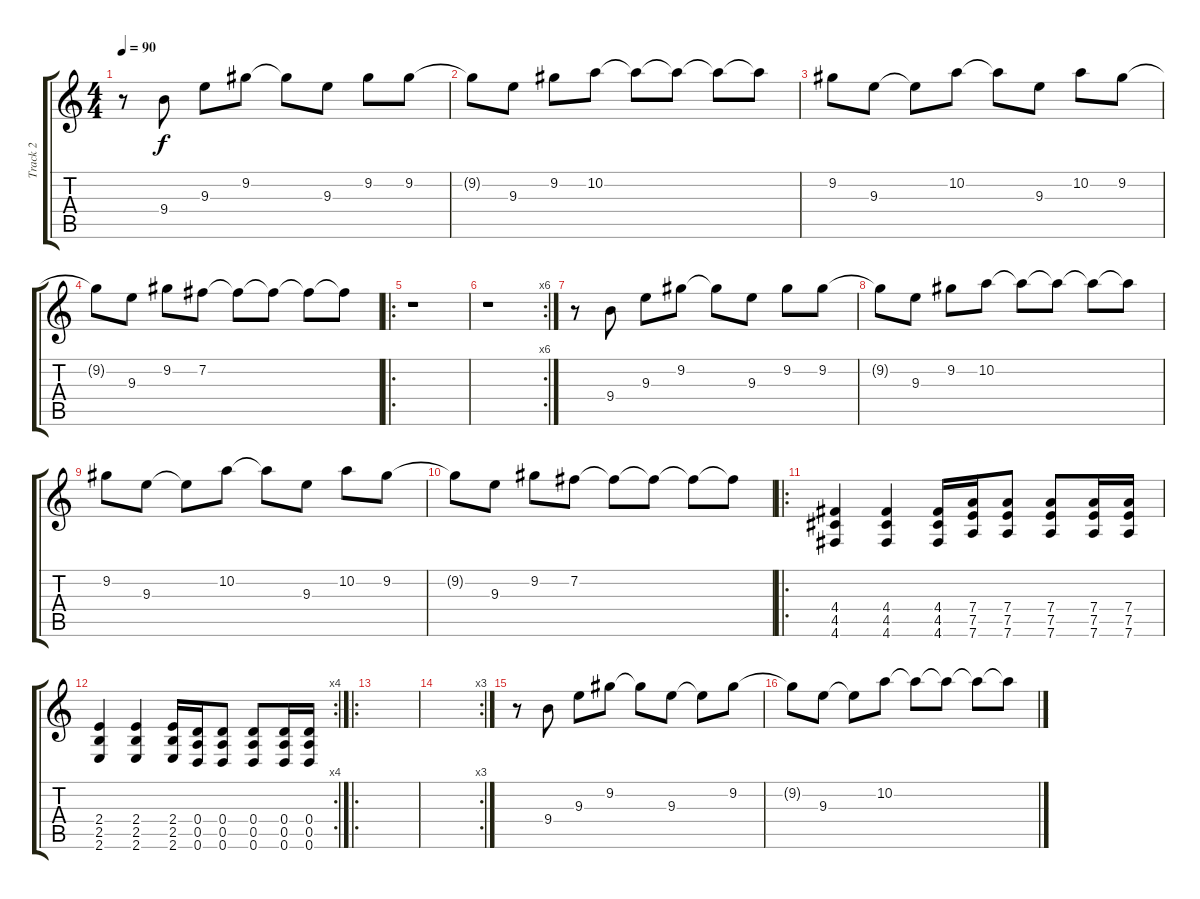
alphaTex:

\track ("Track 2" "Track 2") {instrument distortionguitar}
\staff {score tabs}
\tuning (E4 B3 G3 D3 A2 D2) {hide}
\ts (4 4)
\tempo 90
\clef g2
\ks c
r.8{dy f volume 8 instrument distortionguitar} 9.4.8 9.3.8 9.2.8 9.2{t}.8 9.3.8 9.2.8 9.2.8 |
9.2{t}.8 9.3.8 9.2.8 10.2.8 10.2{t}.8 10.2{t}.8 10.2{t}.8 10.2{t}.8 |
9.2.8 9.3.8 9.3{t}.8 10.2.8 10.2{t}.8 9.3.8 10.2.8 9.2.8 |
9.2{t}.8 9.3.8 9.2.8 7.2.8 7.2{t}.8 7.2{t}.8 7.2{t}.8 7.2{t}.8 |
\ro
r.1 |
\rc 6
r.1 |
r.8 9.4.8 9.3.8 9.2.8 9.2{t}.8 9.3.8 9.2.8 9.2.8 |
9.2{t}.8 9.3.8 9.2.8 10.2.8 10.2{t}.8 10.2{t}.8 10.2{t}.8 10.2{t}.8 |
9.2.8 9.3.8 9.3{t}.8 10.2.8 10.2{t}.8 9.3.8 10.2.8 9.2.8 |
9.2{t}.8 9.3.8 9.2.8 7.2.8 7.2{t}.8 7.2{t}.8 7.2{t}.8 7.2{t}.8 |
\ro
(4.4 4.5 4.6).4{volume 16} (4.4 4.5 4.6).4 (4.4 4.5 4.6).16 (7.4 7.5 7.6).16 (7.4 7.5 7.6).8 (7.4 7.5 7.6).8 (7.4 7.5 7.6).16 (7.4 7.5 7.6).16 |
\rc 4
(2.4 2.5 2.6).4 (2.4 2.5 2.6).4 (2.4 2.5 2.6).16 (0.4 0.5 0.6).16 (0.4 0.5 0.6).8 (0.4 0.5 0.6).8 (0.4 0.5 0.6).16 (0.4 0.5 0.6).16 |
\ro
|
\rc 3
|
r.8{volume 8} 9.4.8 9.3.8 9.2.8 9.2{t}.8 9.3.8 9.3{t}.8 9.2.8 |
9.2{t}.8 9.3.8 9.3{t}.8 10.2.8 10.2{t}.8 10.2{t}.8 10.2{t}.8 10.2{t}.8
